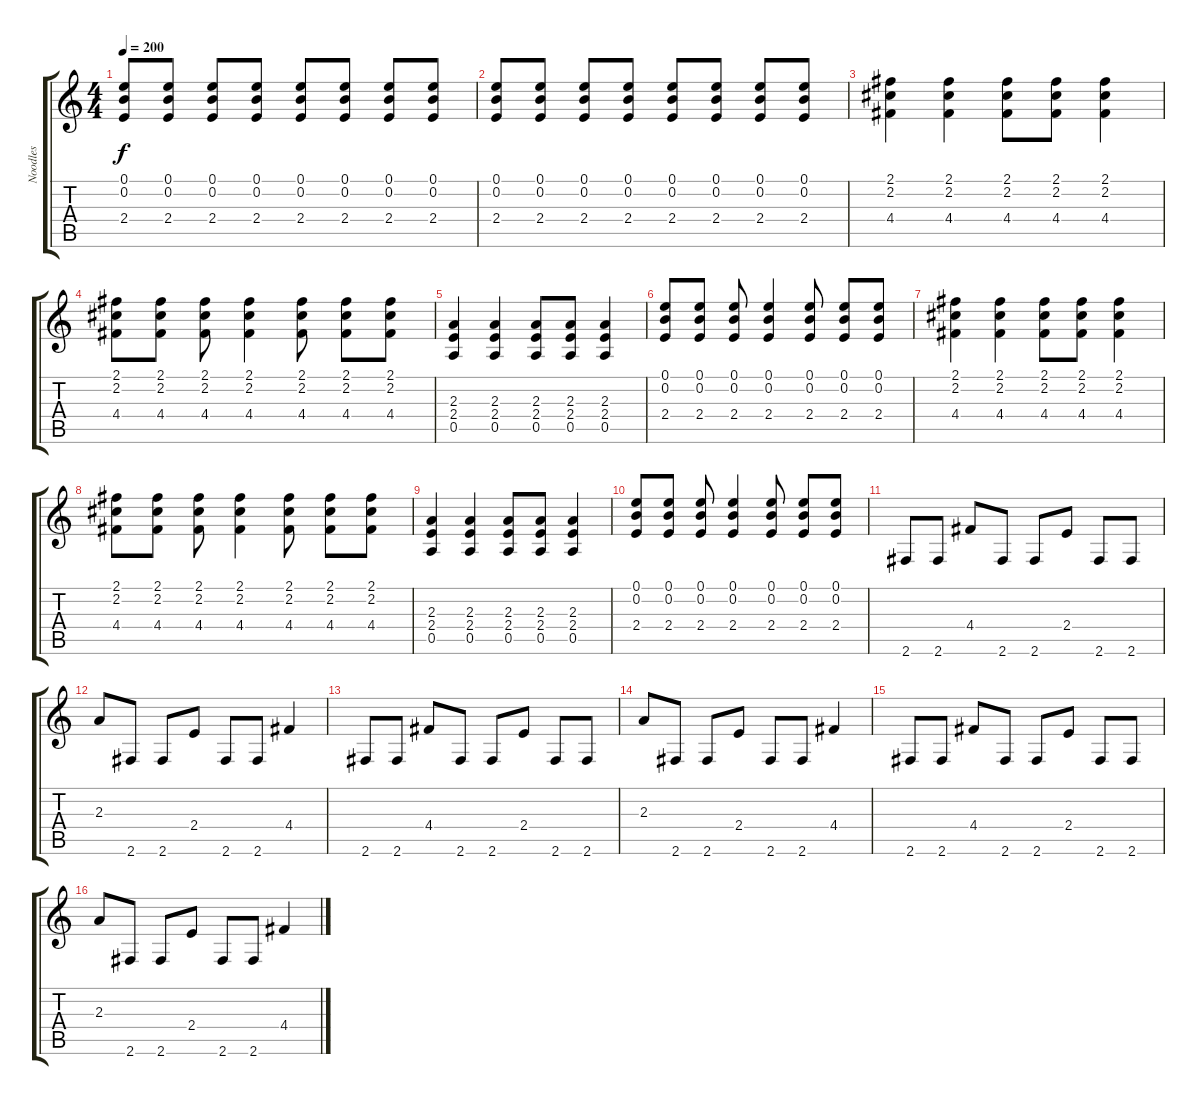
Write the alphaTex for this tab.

\track ("Noodles" "Noodles") {instrument distortionguitar}
\staff {score tabs}
\tuning (E4 B3 G3 D3 A2 E2) {hide}
\ts (4 4)
\tempo 200
\clef g2
\ks c
(0.1 0.2 2.4).8{dy f} (0.1 0.2 2.4).8 (0.1 0.2 2.4).8 (0.1 0.2 2.4).8 (0.1 0.2 2.4).8 (0.1 0.2 2.4).8 (0.1 0.2 2.4).8 (0.1 0.2 2.4).8 |
(0.1 0.2 2.4).8 (0.1 0.2 2.4).8 (0.1 0.2 2.4).8 (0.1 0.2 2.4).8 (0.1 0.2 2.4).8 (0.1 0.2 2.4).8 (0.1 0.2 2.4).8 (0.1 0.2 2.4).8 |
(2.1 2.2 4.4).4 (2.1 2.2 4.4).4 (2.1 2.2 4.4).8 (2.1 2.2 4.4).8 (2.1 2.2 4.4).4 |
(2.1 2.2 4.4).8 (2.1 2.2 4.4).8 (2.1 2.2 4.4).8 (2.1 2.2 4.4).4 (2.1 2.2 4.4).8 (2.1 2.2 4.4).8 (2.1 2.2 4.4).8 |
(2.3 2.4 0.5).4 (2.3 2.4 0.5).4 (2.3 2.4 0.5).8 (2.3 2.4 0.5).8 (2.3 2.4 0.5).4 |
(0.1 0.2 2.4).8 (0.1 0.2 2.4).8 (0.1 0.2 2.4).8 (0.1 0.2 2.4).4 (0.1 0.2 2.4).8 (0.1 0.2 2.4).8 (0.1 0.2 2.4).8 |
(2.1 2.2 4.4).4 (2.1 2.2 4.4).4 (2.1 2.2 4.4).8 (2.1 2.2 4.4).8 (2.1 2.2 4.4).4 |
(2.1 2.2 4.4).8 (2.1 2.2 4.4).8 (2.1 2.2 4.4).8 (2.1 2.2 4.4).4 (2.1 2.2 4.4).8 (2.1 2.2 4.4).8 (2.1 2.2 4.4).8 |
(2.3 2.4 0.5).4 (2.3 2.4 0.5).4 (2.3 2.4 0.5).8 (2.3 2.4 0.5).8 (2.3 2.4 0.5).4 |
(0.1 0.2 2.4).8 (0.1 0.2 2.4).8 (0.1 0.2 2.4).8 (0.1 0.2 2.4).4 (0.1 0.2 2.4).8 (0.1 0.2 2.4).8 (0.1 0.2 2.4).8 |
2.6.8 2.6.8 4.4.8 2.6.8 2.6.8 2.4.8 2.6.8 2.6.8 |
2.3.8 2.6.8 2.6.8 2.4.8 2.6.8 2.6.8 4.4.4 |
2.6.8 2.6.8 4.4.8 2.6.8 2.6.8 2.4.8 2.6.8 2.6.8 |
2.3.8 2.6.8 2.6.8 2.4.8 2.6.8 2.6.8 4.4.4 |
2.6.8 2.6.8 4.4.8 2.6.8 2.6.8 2.4.8 2.6.8 2.6.8 |
2.3.8 2.6.8 2.6.8 2.4.8 2.6.8 2.6.8 4.4.4
